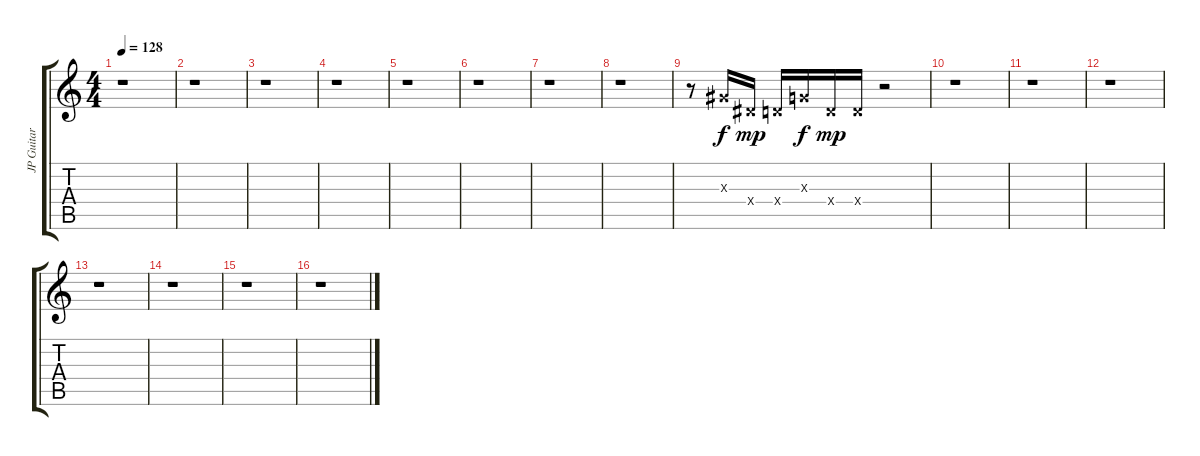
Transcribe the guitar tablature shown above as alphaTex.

\track ("JP Guitar 1" "JP Guitar ") {instrument distortionguitar}
\staff {score tabs}
\tuning (E4 B3 G3 D3 A2 E2) {hide}
\ts (4 4)
\tempo 128
\clef g2
\ks c
r.1{dy f} |
r.1 |
r.1 |
r.1 |
r.1 |
r.1 |
r.1 |
r.1 |
r.8{balance 14 instrument distortionguitar} 1.3{x}.16 1.4{x}.16{dy mp} 0.4{x}.16 0.3{x}.16{dy f balance 2} 0.4{x}.16{dy mp} 0.4{x}.16 r.2 |
r.1 |
r.1 |
r.1 |
r.1 |
r.1 |
r.1 |
r.1
